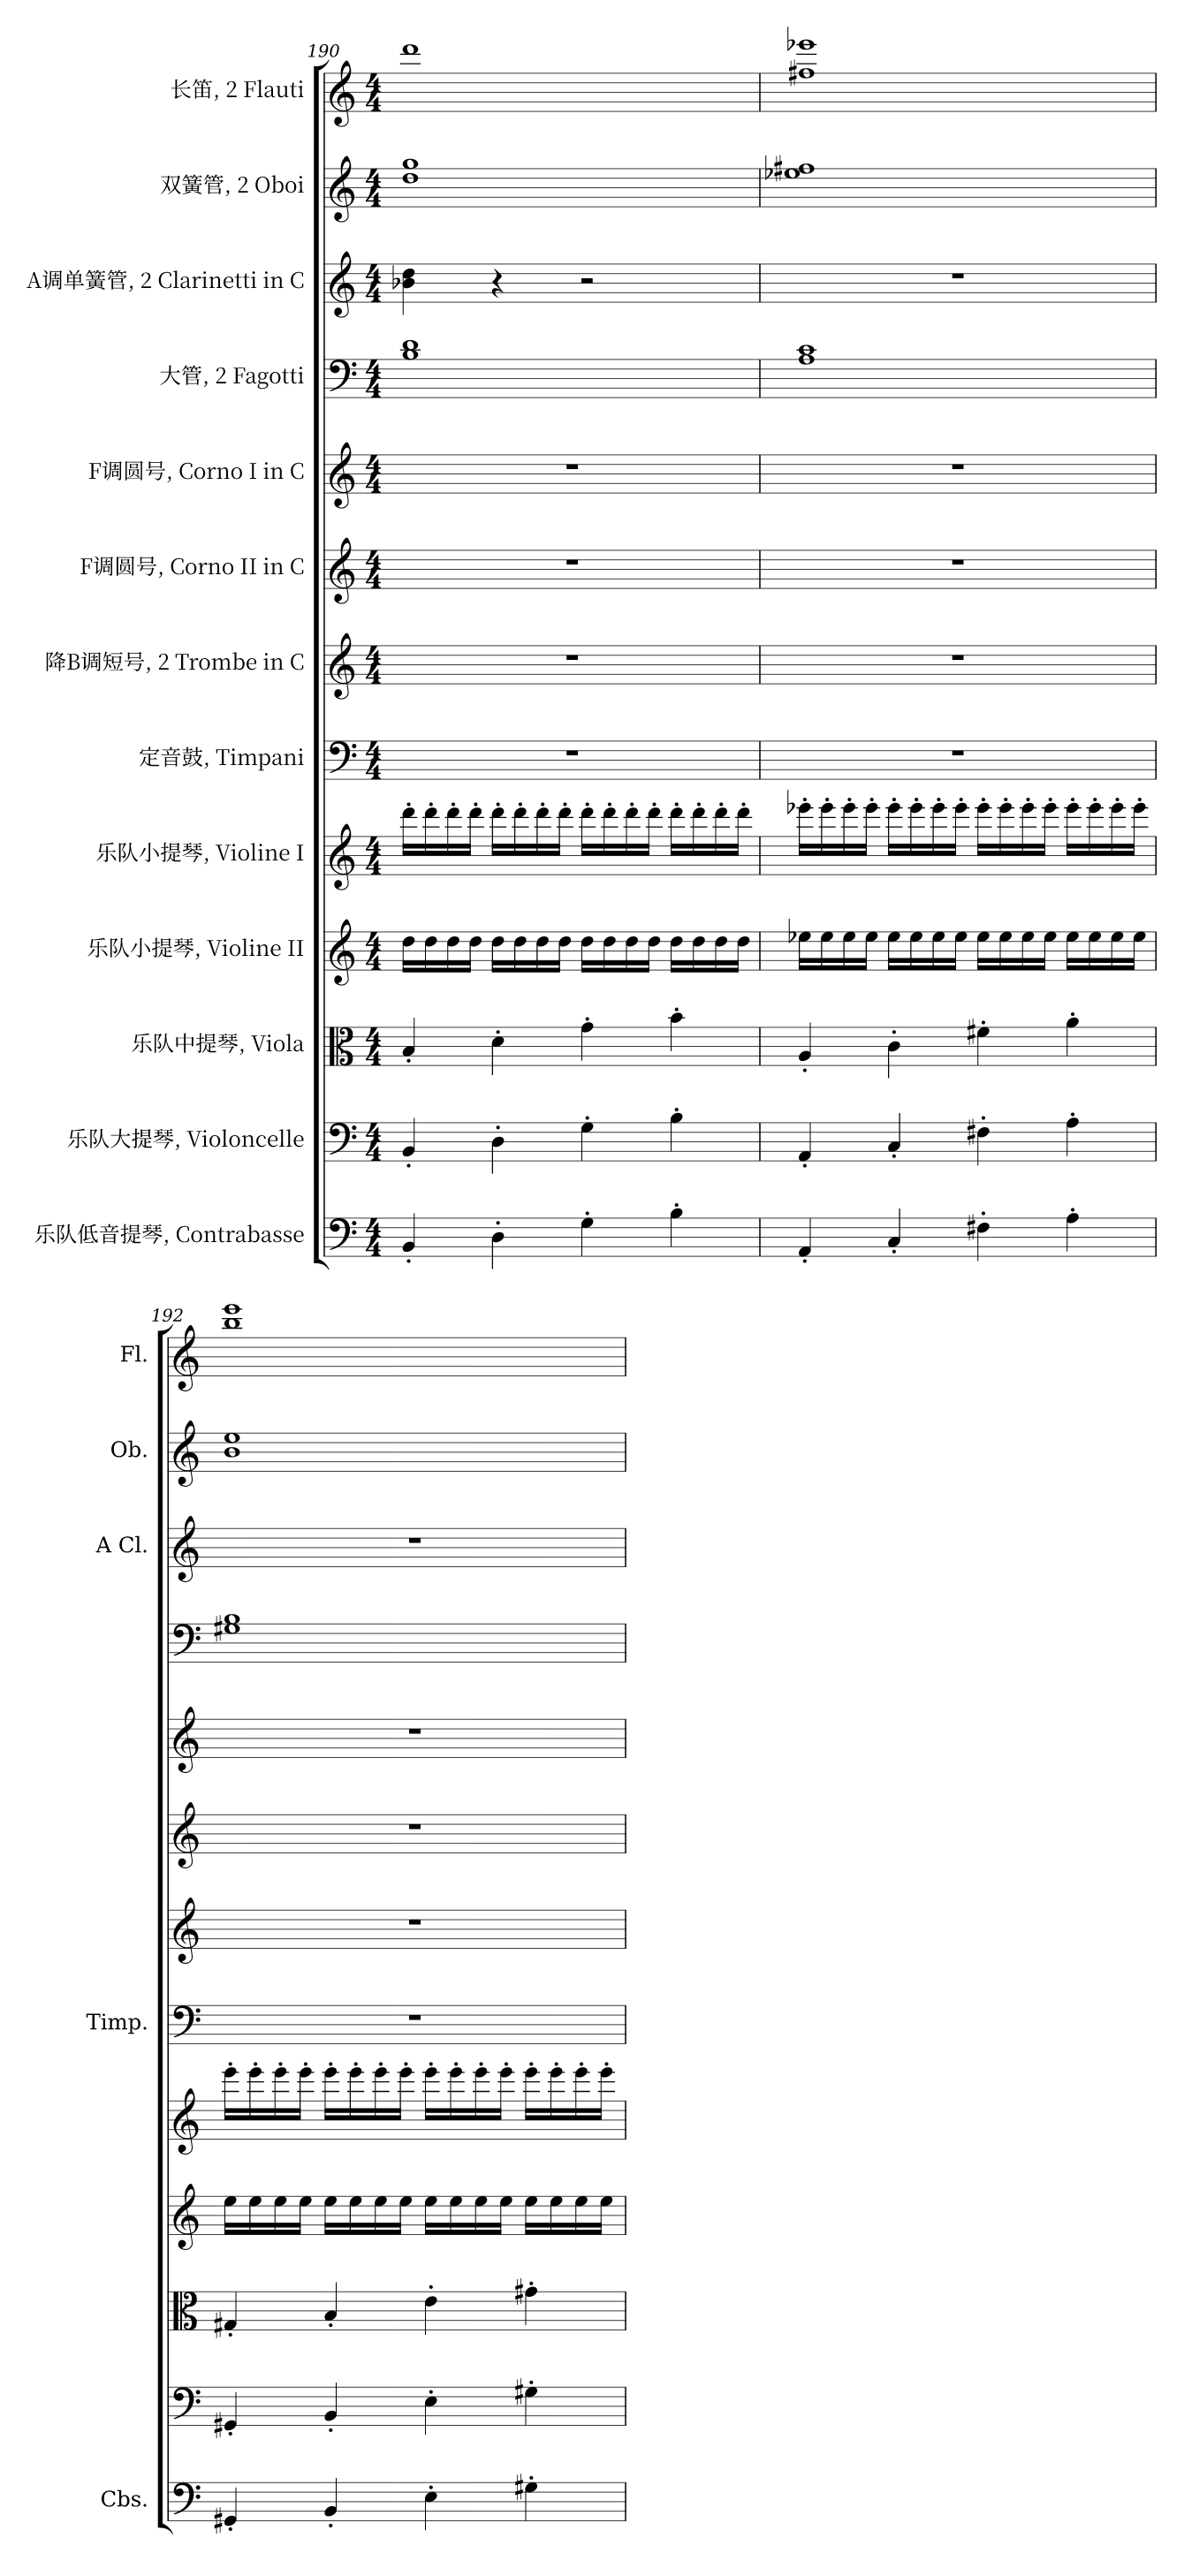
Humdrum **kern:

**kern	**kern	**kern	**kern	**kern	**kern	**kern	**kern	**kern	**kern	**kern	**kern	**kern
*part13	*part12	*part11	*part10	*part9	*part8	*part7	*part6	*part5	*part4	*part3	*part2	*part1
*staff13	*staff12	*staff11	*staff10	*staff9	*staff8	*staff7	*staff6	*staff5	*staff4	*staff3	*staff2	*staff1
*I"乐队低音提琴, Contrabasse	*I"乐队大提琴, Violoncelle	*I"乐队中提琴, Viola	*I"乐队小提琴, Violine II	*I"乐队小提琴, Violine I	*I"定音鼓, Timpani	*I"降B调短号, 2 Trombe in C	*I"F调圆号, Corno II in C	*I"F调圆号, Corno I in C	*I"大管, 2 Fagotti	*I"A调单簧管, 2 Clarinetti in C	*I"双簧管, 2 Oboi	*I"长笛, 2 Flauti
*I'Cbs.	*	*	*	*	*I'Timp.	*	*	*	*	*I'A Cl.	*I'Ob.	*I'Fl.
*clefF4	*clefF4	*clefC3	*clefG2	*clefG2	*clefF4	*clefG2	*clefG2	*clefG2	*clefF4	*clefG2	*clefG2	*clefG2
*ITrd7c12	*	*	*	*	*	*ITrd1c2	*ITrd4c7	*ITrd4c7	*	*ITrd2c3	*	*
*k[]	*k[]	*k[]	*k[]	*k[]	*k[]	*k[b-e-]	*k[b-]	*k[b-]	*k[]	*k[f#c#g#]	*k[]	*k[]
*M4/4	*M4/4	*M4/4	*M4/4	*M4/4	*M4/4	*M4/4	*M4/4	*M4/4	*M4/4	*M4/4	*M4/4	*M4/4
*MM198	*MM198	*MM198	*MM198	*MM198	*MM198	*MM198	*MM198	*MM198	*MM198	*MM198	*MM198	*MM198
=190	=190	=190	=190	=190	=190	=190	=190	=190	=190	=190	=190	=190
4BBB'/	4BB'/	4B'/	16dd\LL	16ddd'\LL	1r	1r	1r	1r	1B 1d	4gn\ 4b\	1dd 1gg	1ddd
.	.	.	16dd\	16ddd'\	.	.	.	.	.	.	.	.
.	.	.	16dd\	16ddd'\	.	.	.	.	.	.	.	.
.	.	.	16dd\JJ	16ddd'\JJ	.	.	.	.	.	.	.	.
4DD'\	4D'\	4d'\	16dd\LL	16ddd'\LL	.	.	.	.	.	4r	.	.
.	.	.	16dd\	16ddd'\	.	.	.	.	.	.	.	.
.	.	.	16dd\	16ddd'\	.	.	.	.	.	.	.	.
.	.	.	16dd\JJ	16ddd'\JJ	.	.	.	.	.	.	.	.
4GG'\	4G'\	4g'\	16dd\LL	16ddd'\LL	.	.	.	.	.	2r	.	.
.	.	.	16dd\	16ddd'\	.	.	.	.	.	.	.	.
.	.	.	16dd\	16ddd'\	.	.	.	.	.	.	.	.
.	.	.	16dd\JJ	16ddd'\JJ	.	.	.	.	.	.	.	.
4BB'\	4B'\	4b'\	16dd\LL	16ddd'\LL	.	.	.	.	.	.	.	.
.	.	.	16dd\	16ddd'\	.	.	.	.	.	.	.	.
.	.	.	16dd\	16ddd'\	.	.	.	.	.	.	.	.
.	.	.	16dd\JJ	16ddd'\JJ	.	.	.	.	.	.	.	.
!!LO:PB:g=z
=191	=191	=191	=191	=191	=191	=191	=191	=191	=191	=191	=191	=191
*	*	*	*	*	*	*	*	*	*	*	*	*MM198
4AAA'/	4AA'/	4A'/	16ee-X\LL	16eee-X'\LL	1r	1r	1r	1r	1A 1c	1r	1ee-X 1ff#X	1ff#X 1eee-X
.	.	.	16ee-\	16eee-'\	.	.	.	.	.	.	.	.
.	.	.	16ee-\	16eee-'\	.	.	.	.	.	.	.	.
.	.	.	16ee-\JJ	16eee-'\JJ	.	.	.	.	.	.	.	.
4CC'/	4C'/	4c'\	16ee-\LL	16eee-'\LL	.	.	.	.	.	.	.	.
.	.	.	16ee-\	16eee-'\	.	.	.	.	.	.	.	.
.	.	.	16ee-\	16eee-'\	.	.	.	.	.	.	.	.
.	.	.	16ee-\JJ	16eee-'\JJ	.	.	.	.	.	.	.	.
4FF#X'\	4F#X'\	4f#X'\	16ee-\LL	16eee-'\LL	.	.	.	.	.	.	.	.
.	.	.	16ee-\	16eee-'\	.	.	.	.	.	.	.	.
.	.	.	16ee-\	16eee-'\	.	.	.	.	.	.	.	.
.	.	.	16ee-\JJ	16eee-'\JJ	.	.	.	.	.	.	.	.
4AA'\	4A'\	4a'\	16ee-\LL	16eee-'\LL	.	.	.	.	.	.	.	.
.	.	.	16ee-\	16eee-'\	.	.	.	.	.	.	.	.
.	.	.	16ee-\	16eee-'\	.	.	.	.	.	.	.	.
.	.	.	16ee-\JJ	16eee-'\JJ	.	.	.	.	.	.	.	.
!!LO:PB:g=z
=192	=192	=192	=192	=192	=192	=192	=192	=192	=192	=192	=192	=192
*	*	*	*	*	*	*	*	*	*	*	*	*MM198
4GGG#X'/	4GG#X'/	4G#X'/	16ee\LL	16eee'\LL	1r	1r	1r	1r	1G#X 1B	1r	1b 1ee	1bb 1eee
.	.	.	16ee\	16eee'\	.	.	.	.	.	.	.	.
.	.	.	16ee\	16eee'\	.	.	.	.	.	.	.	.
.	.	.	16ee\JJ	16eee'\JJ	.	.	.	.	.	.	.	.
4BBB'/	4BB'/	4B'/	16ee\LL	16eee'\LL	.	.	.	.	.	.	.	.
.	.	.	16ee\	16eee'\	.	.	.	.	.	.	.	.
.	.	.	16ee\	16eee'\	.	.	.	.	.	.	.	.
.	.	.	16ee\JJ	16eee'\JJ	.	.	.	.	.	.	.	.
4EE'\	4E'\	4e'\	16ee\LL	16eee'\LL	.	.	.	.	.	.	.	.
.	.	.	16ee\	16eee'\	.	.	.	.	.	.	.	.
.	.	.	16ee\	16eee'\	.	.	.	.	.	.	.	.
.	.	.	16ee\JJ	16eee'\JJ	.	.	.	.	.	.	.	.
4GG#X'\	4G#X'\	4g#X'\	16ee\LL	16eee'\LL	.	.	.	.	.	.	.	.
.	.	.	16ee\	16eee'\	.	.	.	.	.	.	.	.
.	.	.	16ee\	16eee'\	.	.	.	.	.	.	.	.
.	.	.	16ee\JJ	16eee'\JJ	.	.	.	.	.	.	.	.
=	=	=	=	=	=	=	=	=	=	=	=	=
*-	*-	*-	*-	*-	*-	*-	*-	*-	*-	*-	*-	*-
